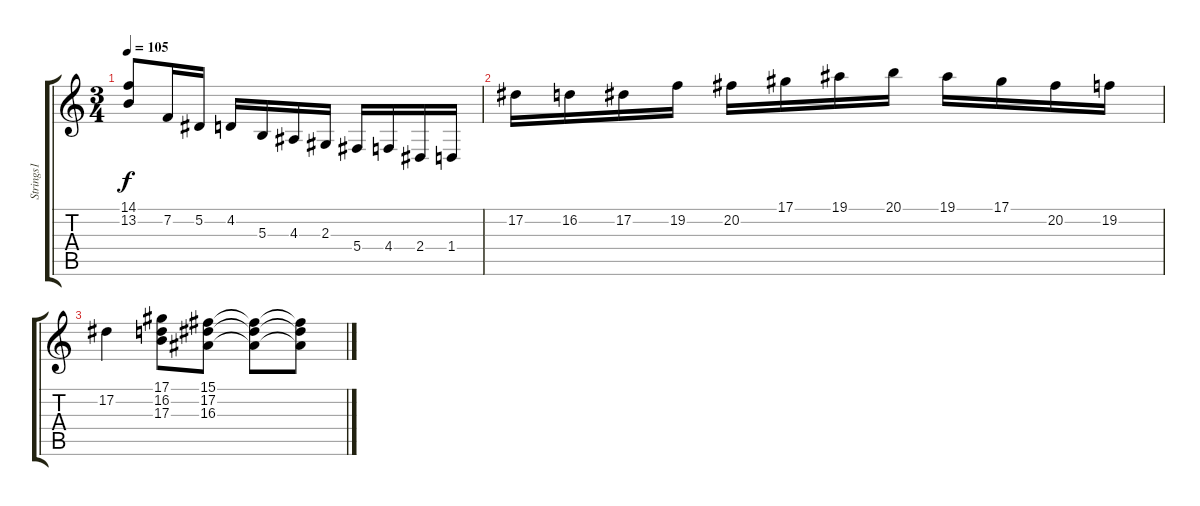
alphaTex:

\track ("Strings1" "Strings1") {instrument stringensemble2}
\staff {score tabs}
\tuning (Eb4 Bb3 Gb3 Db3 Ab2 Eb2) {hide}
\ts (3 4)
\tempo 105
\clef g2
\ks c
(14.1 13.2).8{dy f} 7.2.16 5.2.16 4.2.16 5.3.16 4.3.16 2.3.16 5.4.16 4.4.16 2.4.16 1.4.16 |
17.2.16 16.2.16 17.2.16 19.2.16 20.2.16 17.1.16 19.1.16 20.1.16 19.1.16 17.1.16 20.2.16 19.2.16 |
17.2.4 (17.1 16.2 17.3).8 (15.1 17.2 16.3).8 (15.1{t} 17.2{t} 16.3{t}).8 (15.1{t} 17.2{t} 16.3{t}).8
